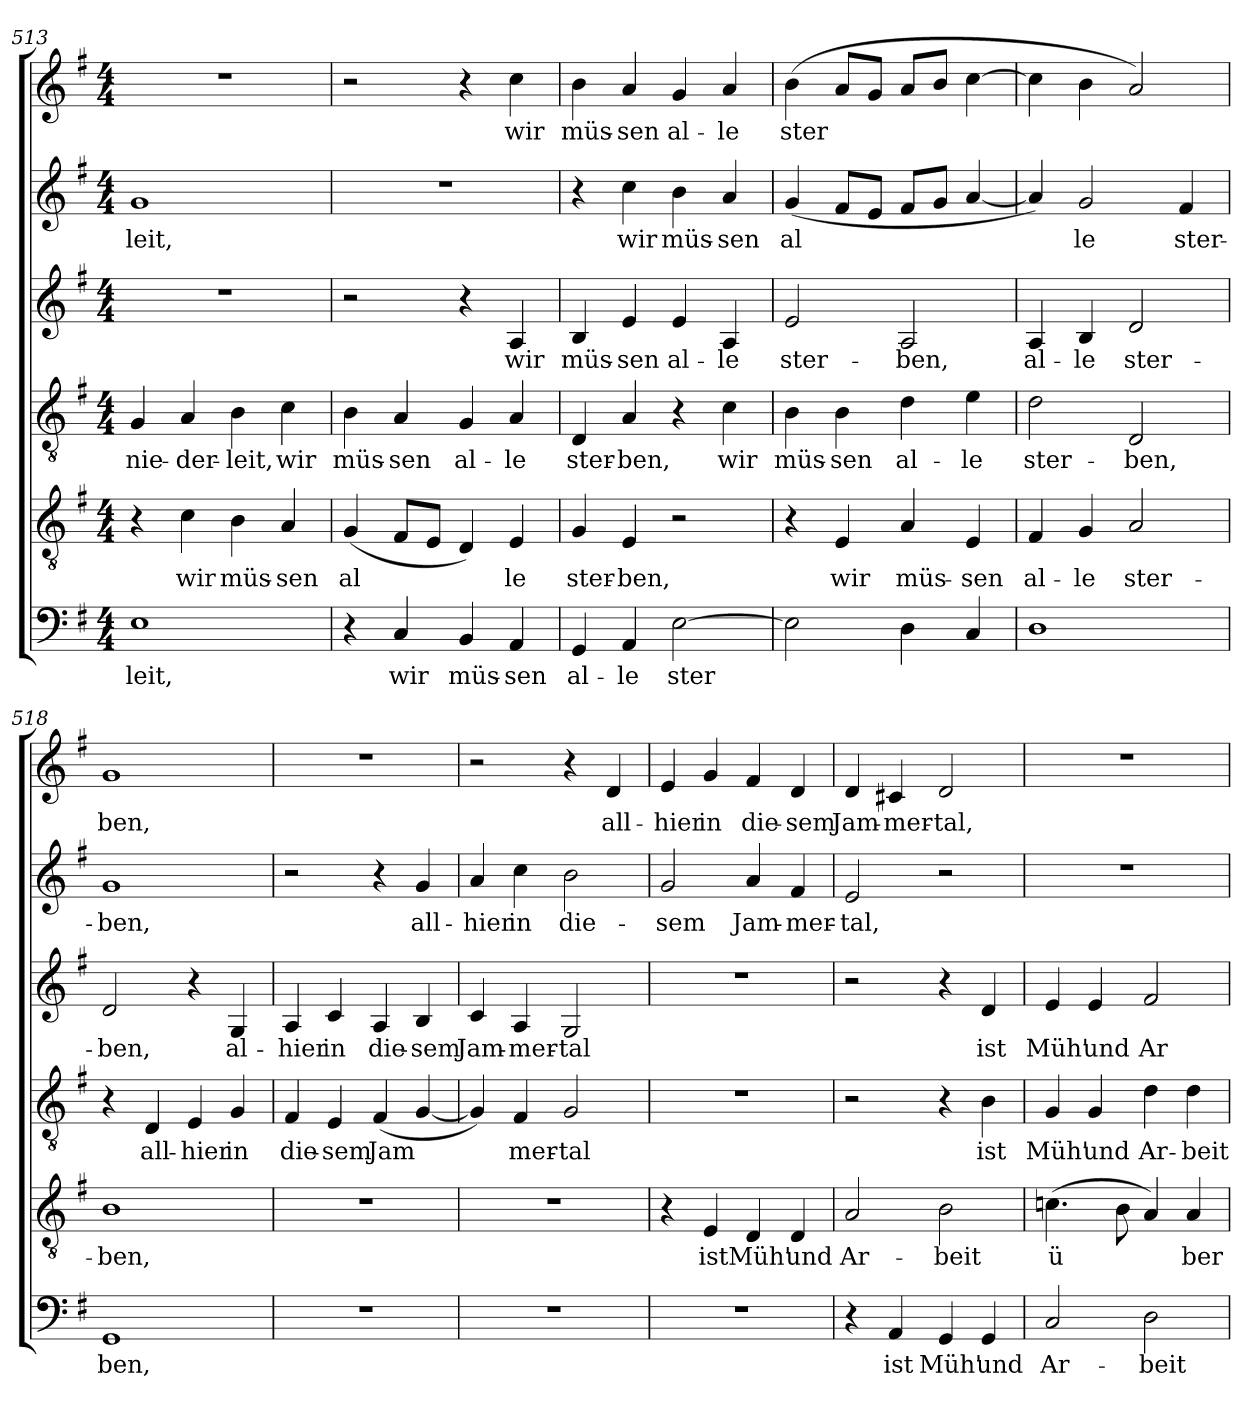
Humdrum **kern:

**kern	**text	**kern	**text	**kern	**text	**kern	**text	**kern	**text	**kern	**text
*part6	*part6	*part5	*part5	*part4	*part4	*part3	*part3	*part2	*part2	*part1	*part1
*staff6	*staff6	*staff5	*staff5	*staff4	*staff4	*staff3	*staff3	*staff2	*staff2	*staff1	*staff1
!!LO:PB:g=z
*clefF4	*	*clefGv2	*	*clefGv2	*	*clefG2	*	*clefG2	*	*clefG2	*
*k[f#]	*	*k[f#]	*	*k[f#]	*	*k[f#]	*	*k[f#]	*	*k[f#]	*
*G:	*	*G:	*	*G:	*	*G:	*	*G:	*	*G:	*
*M4/4	*	*M4/4	*	*M4/4	*	*M4/4	*	*M4/4	*	*M4/4	*
=513	=513	=513	=513	=513	=513	=513	=513	=513	=513	=513	=513
!	!LO:LY:b	!	!	!	!LO:LY:b	!	!	!	!LO:LY:b	!	!
1E	-leit,	4r	.	4G/	-nie-	1r	.	1g	-leit,	1r	.
!	!	!	!LO:LY:b	!	!LO:LY:b	!	!	!	!	!	!
.	.	4c\	wir	4A/	-der-	.	.	.	.	.	.
!	!	!	!LO:LY:b	!	!LO:LY:b	!	!	!	!	!	!
.	.	4B\	müs-	4B\	-leit,	.	.	.	.	.	.
!	!	!	!LO:LY:b	!	!LO:LY:b	!	!	!	!	!	!
.	.	4A/	-sen	4c\	wir	.	.	.	.	.	.
=514	=514	=514	=514	=514	=514	=514	=514	=514	=514	=514	=514
!	!	!	!LO:LY:b	!	!LO:LY:b	!	!	!	!	!	!
4r	.	(<4G/	al	4B\	müs-	2r	.	1r	.	2r	.
!	!LO:LY:b	!	!	!	!LO:LY:b	!	!	!	!	!	!
4C/	wir	8F#/L	.	4A/	-sen	.	.	.	.	.	.
.	.	8E/J	.	.	.	.	.	.	.	.	.
!	!LO:LY:b	!	!	!	!LO:LY:b	!	!	!	!	!	!
4BB/	müs-	4D/)	.	4G/	al-	4r	.	.	.	4r	.
!	!LO:LY:b	!	!LO:LY:b	!	!LO:LY:b	!	!LO:LY:b	!	!	!	!LO:LY:b
4AA/	-sen	4E/	le	4A/	-le	4A/	wir	.	.	4cc\	wir
=515	=515	=515	=515	=515	=515	=515	=515	=515	=515	=515	=515
!	!LO:LY:b	!	!LO:LY:b	!	!LO:LY:b	!	!LO:LY:b	!	!	!	!LO:LY:b
4GG/	al-	4G/	ster-	4D/	ster-	4B/	müs-	4r	.	4b\	müs-
!	!LO:LY:b	!	!LO:LY:b	!	!LO:LY:b	!	!LO:LY:b	!	!LO:LY:b	!	!LO:LY:b
4AA/	-le	4E/	-ben,	4A/	-ben,	4e/	-sen	4cc\	wir	4a/	-sen
!	!LO:LY:b	!	!	!	!	!	!LO:LY:b	!	!LO:LY:b	!	!LO:LY:b
[2E\	ster	2r	.	4r	.	4e/	al-	4b\	müs-	4g/	al-
!	!	!	!	!	!LO:LY:b	!	!LO:LY:b	!	!LO:LY:b	!	!LO:LY:b
.	.	.	.	4c\	wir	4A/	-le	4a/	-sen	4a/	-le
=516	=516	=516	=516	=516	=516	=516	=516	=516	=516	=516	=516
!	!	!	!	!	!LO:LY:b	!	!LO:LY:b	!	!LO:LY:b	!	!LO:LY:b
2E\]	.	4r	.	4B\	müs-	2e/	ster-	(<4g/	al	(<4b\	ster
!	!	!	!LO:LY:b	!	!LO:LY:b	!	!	!	!	!	!
.	.	4E/	wir	4B\	-sen	.	.	8f#/L	.	8a/L	.
.	.	.	.	.	.	.	.	8e/J	.	8g/J	.
!	!	!	!LO:LY:b	!	!LO:LY:b	!	!LO:LY:b	!	!	!	!
4D\	.	4A/	müs-	4d\	al-	2A/	-ben,	8f#/L	.	8a/L	.
.	.	.	.	.	.	.	.	8g/J	.	8b/J	.
!	!	!	!LO:LY:b	!	!LO:LY:b	!	!	!	!	!	!
4C/	.	4E/	-sen	4e\	-le	.	.	[4a/	.	[4cc\	.
=517	=517	=517	=517	=517	=517	=517	=517	=517	=517	=517	=517
!	!	!	!LO:LY:b	!	!LO:LY:b	!	!LO:LY:b	!	!	!	!
1D	.	4F#/	al-	2d\	ster-	4A/	al-	4a/])	.	4cc\]	.
!	!	!	!LO:LY:b	!	!	!	!LO:LY:b	!	!LO:LY:b	!	!
.	.	4G/	-le	.	.	4B/	-le	2g/	le	4b\	.
!	!	!	!LO:LY:b	!	!LO:LY:b	!	!LO:LY:b	!	!	!	!
.	.	2A/	ster-	2D/	-ben,	2d/	ster-	.	.	2a/)	.
!	!	!	!	!	!	!	!	!	!LO:LY:b	!	!
.	.	.	.	.	.	.	.	4f#/	ster-	.	.
=518	=518	=518	=518	=518	=518	=518	=518	=518	=518	=518	=518
!	!LO:LY:b	!	!LO:LY:b	!	!	!	!LO:LY:b	!	!LO:LY:b	!	!LO:LY:b
1GG	ben,	1B	-ben,	4r	.	2d/	-ben,	1g	-ben,	1g	ben,
!	!	!	!	!	!LO:LY:b	!	!	!	!	!	!
.	.	.	.	4D/	all-	.	.	.	.	.	.
!	!	!	!	!	!LO:LY:b	!	!	!	!	!	!
.	.	.	.	4E/	-hier	4r	.	.	.	.	.
!	!	!	!	!	!LO:LY:b	!	!LO:LY:b	!	!	!	!
.	.	.	.	4G/	in	4G/	al-	.	.	.	.
!!LO:LB:g=z
=519	=519	=519	=519	=519	=519	=519	=519	=519	=519	=519	=519
!	!	!	!	!	!LO:LY:b	!	!LO:LY:b	!	!	!	!
1r	.	1r	.	4F#/	die-	4A/	-hier	2r	.	1r	.
!	!	!	!	!	!LO:LY:b	!	!LO:LY:b	!	!	!	!
.	.	.	.	4E/	-sem	4c/	in	.	.	.	.
!	!	!	!	!	!LO:LY:b	!	!LO:LY:b	!	!	!	!
.	.	.	.	(<4F#/	Jam	4A/	die-	4r	.	.	.
!	!	!	!	!	!	!	!LO:LY:b	!	!LO:LY:b	!	!
.	.	.	.	[4G/	.	4B/	-sem	4g/	all-	.	.
=520	=520	=520	=520	=520	=520	=520	=520	=520	=520	=520	=520
!	!	!	!	!	!	!	!LO:LY:b	!	!LO:LY:b	!	!
1r	.	1r	.	4G/])	.	4c/	Jam-	4a/	-hier	2r	.
!	!	!	!	!	!LO:LY:b	!	!LO:LY:b	!	!LO:LY:b	!	!
.	.	.	.	4F#/	mer-	4A/	-mer-	4cc\	in	.	.
!	!	!	!	!	!LO:LY:b	!	!LO:LY:b	!	!LO:LY:b	!	!
.	.	.	.	2G/	-tal	2G/	-tal	2b\	die-	4r	.
!	!	!	!	!	!	!	!	!	!	!	!LO:LY:b
.	.	.	.	.	.	.	.	.	.	4d/	all-
=521	=521	=521	=521	=521	=521	=521	=521	=521	=521	=521	=521
!	!	!	!	!	!	!	!	!	!LO:LY:b	!	!LO:LY:b
1r	.	4r	.	1r	.	1r	.	2g/	-sem	4e/	-hier
!	!	!	!LO:LY:b	!	!	!	!	!	!	!	!LO:LY:b
.	.	4E/	ist	.	.	.	.	.	.	4g/	in
!	!	!	!LO:LY:b	!	!	!	!	!	!LO:LY:b	!	!LO:LY:b
.	.	4D/	Müh'	.	.	.	.	4a/	Jam-	4f#/	die-
!	!	!	!LO:LY:b	!	!	!	!	!	!LO:LY:b	!	!LO:LY:b
.	.	4D/	und	.	.	.	.	4f#/	-mer-	4d/	-sem
=522	=522	=522	=522	=522	=522	=522	=522	=522	=522	=522	=522
!	!	!	!LO:LY:b	!	!	!	!	!	!LO:LY:b	!	!LO:LY:b
4r	.	2A/	Ar-	2r	.	2r	.	2e/	-tal,	4d/	Jam-
!	!LO:LY:b	!	!	!	!	!	!	!	!	!	!LO:LY:b
4AA/	ist	.	.	.	.	.	.	.	.	4c#X/	-mer-
!	!LO:LY:b	!	!LO:LY:b	!	!	!	!	!	!	!	!LO:LY:b
4GG/	Müh'	2B\	-beit	4r	.	4r	.	2r	.	2d/	-tal,
!	!LO:LY:b	!	!	!	!LO:LY:b	!	!LO:LY:b	!	!	!	!
4GG/	und	.	.	4B\	ist	4d/	ist	.	.	.	.
=523	=523	=523	=523	=523	=523	=523	=523	=523	=523	=523	=523
!	!LO:LY:b	!	!LO:LY:b	!	!LO:LY:b	!	!LO:LY:b	!	!	!	!
2C/	Ar-	(>4.cn\	ü	4G/	Müh'	4e/	Müh'	1r	.	1r	.
!	!	!	!	!	!LO:LY:b	!	!LO:LY:b	!	!	!	!
.	.	.	.	4G/	und	4e/	und	.	.	.	.
.	.	8B\	.	.	.	.	.	.	.	.	.
!	!LO:LY:b	!	!	!	!LO:LY:b	!	!LO:LY:b	!	!	!	!
2D\	-beit	4A/)	.	4d\	Ar-	2f#/	Ar-	.	.	.	.
!	!	!	!LO:LY:b	!	!LO:LY:b	!	!	!	!	!	!
.	.	4A/	ber-	4d\	-beit	.	.	.	.	.	.
=	=	=	=	=	=	=	=	=	=	=	=
*-	*-	*-	*-	*-	*-	*-	*-	*-	*-	*-	*-
